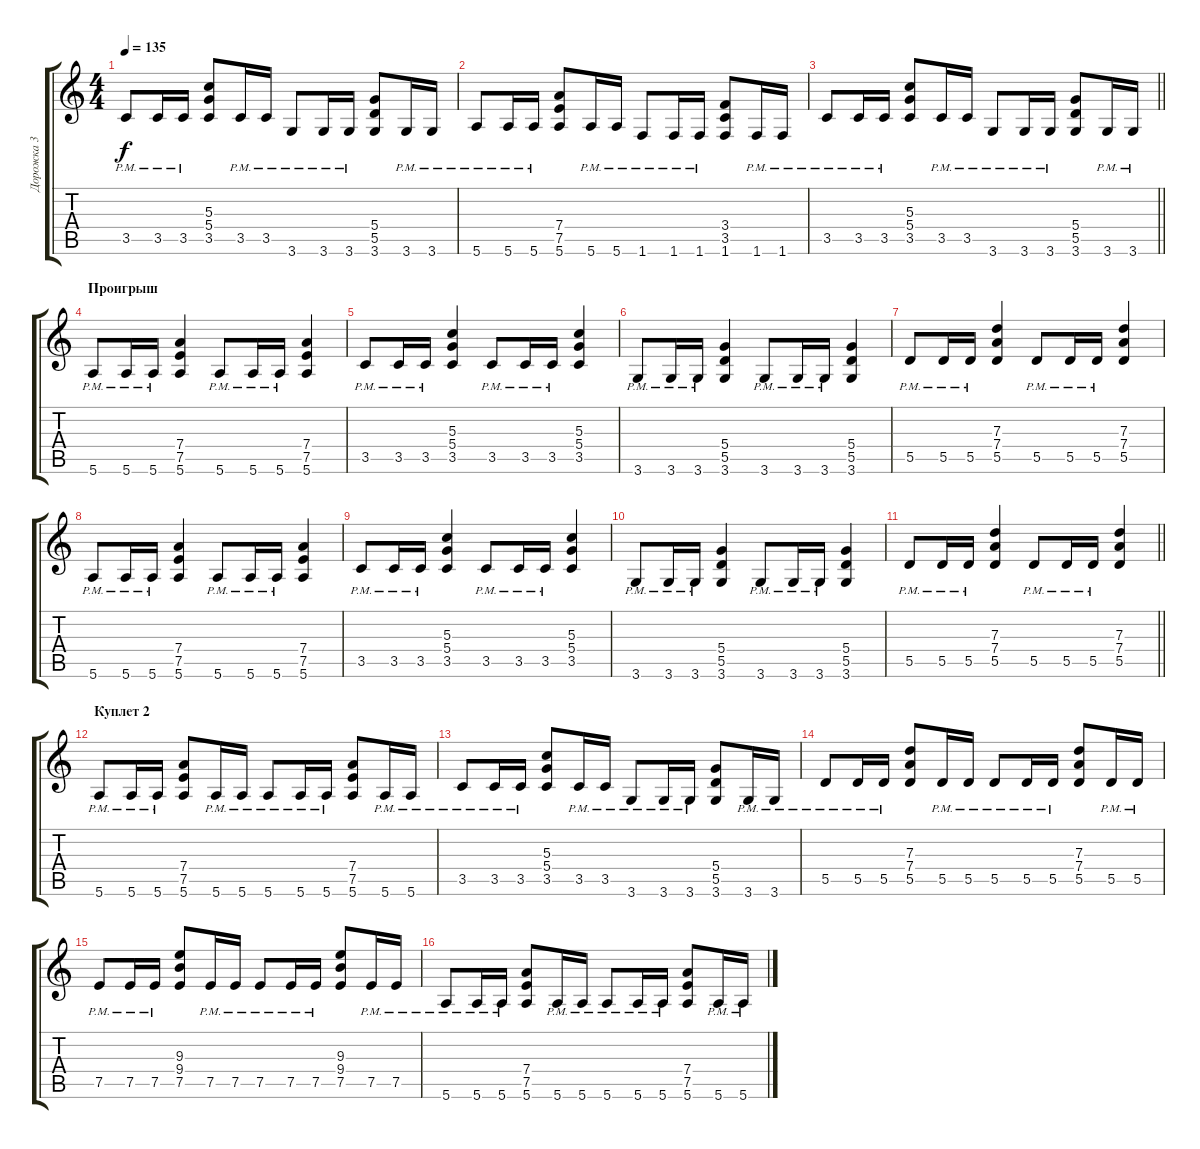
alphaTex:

\track ("Дорожка 3" "Дорожка 3") {instrument overdrivenguitar}
\staff {score tabs}
\tuning (E4 B3 G3 D3 A2 E2) {hide}
\ts (4 4)
\tempo 135
\clef g2
\ks c
3.5{pm}.8{dy f} 3.5{pm}.16 3.5{pm}.16 (5.3 5.4 3.5).8 3.5{pm}.16 3.5{pm}.16 3.6{pm}.8 3.6{pm}.16 3.6{pm}.16 (5.4 5.5 3.6).8 3.6{pm}.16 3.6{pm}.16 |
5.6{pm}.8 5.6{pm}.16 5.6{pm}.16 (7.4 7.5 5.6).8 5.6{pm}.16 5.6{pm}.16 1.6{pm}.8 1.6{pm}.16 1.6{pm}.16 (3.4 3.5 1.6).8 1.6{pm}.16 1.6{pm}.16 |
\barLineRight lightlight
3.5{pm}.8 3.5{pm}.16 3.5{pm}.16 (5.3 5.4 3.5).8 3.5{pm}.16 3.5{pm}.16 3.6{pm}.8 3.6{pm}.16 3.6{pm}.16 (5.4 5.5 3.6).8 3.6{pm}.16 3.6{pm}.16 |
\section ("" "Проигрыш")
5.6{pm}.8 5.6{pm}.16 5.6{pm}.16 (7.4 7.5 5.6).4 5.6{pm}.8 5.6{pm}.16 5.6{pm}.16 (7.4 7.5 5.6).4 |
3.5{pm}.8 3.5{pm}.16 3.5{pm}.16 (5.3 5.4 3.5).4 3.5{pm}.8 3.5{pm}.16 3.5{pm}.16 (5.3 5.4 3.5).4 |
3.6{pm}.8 3.6{pm}.16 3.6{pm}.16 (5.4 5.5 3.6).4 3.6{pm}.8 3.6{pm}.16 3.6{pm}.16 (5.4 5.5 3.6).4 |
5.5{pm}.8 5.5{pm}.16 5.5{pm}.16 (7.3 7.4 5.5).4 5.5{pm}.8 5.5{pm}.16 5.5{pm}.16 (7.3 7.4 5.5).4 |
5.6{pm}.8 5.6{pm}.16 5.6{pm}.16 (7.4 7.5 5.6).4 5.6{pm}.8 5.6{pm}.16 5.6{pm}.16 (7.4 7.5 5.6).4 |
3.5{pm}.8 3.5{pm}.16 3.5{pm}.16 (5.3 5.4 3.5).4 3.5{pm}.8 3.5{pm}.16 3.5{pm}.16 (5.3 5.4 3.5).4 |
3.6{pm}.8 3.6{pm}.16 3.6{pm}.16 (5.4 5.5 3.6).4 3.6{pm}.8 3.6{pm}.16 3.6{pm}.16 (5.4 5.5 3.6).4 |
\barLineRight lightlight
5.5{pm}.8 5.5{pm}.16 5.5{pm}.16 (7.3 7.4 5.5).4 5.5{pm}.8 5.5{pm}.16 5.5{pm}.16 (7.3 7.4 5.5).4 |
\section ("" "Куплет 2")
5.6{pm}.8 5.6{pm}.16 5.6{pm}.16 (7.4 7.5 5.6).8 5.6{pm}.16 5.6{pm}.16 5.6{pm}.8 5.6{pm}.16 5.6{pm}.16 (7.4 7.5 5.6).8 5.6{pm}.16 5.6{pm}.16 |
3.5{pm}.8 3.5{pm}.16 3.5{pm}.16 (5.3 5.4 3.5).8 3.5{pm}.16 3.5{pm}.16 3.6{pm}.8 3.6{pm}.16 3.6{pm}.16 (5.4 5.5 3.6).8 3.6{pm}.16 3.6{pm}.16 |
5.5{pm}.8 5.5{pm}.16 5.5{pm}.16 (7.3 7.4 5.5).8 5.5{pm}.16 5.5{pm}.16 5.5{pm}.8 5.5{pm}.16 5.5{pm}.16 (7.3 7.4 5.5).8 5.5{pm}.16 5.5{pm}.16 |
7.5{pm}.8 7.5{pm}.16 7.5{pm}.16 (9.3 9.4 7.5).8 7.5{pm}.16 7.5{pm}.16 7.5{pm}.8 7.5{pm}.16 7.5{pm}.16 (9.3 9.4 7.5).8 7.5{pm}.16 7.5{pm}.16 |
5.6{pm}.8 5.6{pm}.16 5.6{pm}.16 (7.4 7.5 5.6).8 5.6{pm}.16 5.6{pm}.16 5.6{pm}.8 5.6{pm}.16 5.6{pm}.16 (7.4 7.5 5.6).8 5.6{pm}.16 5.6{pm}.16
